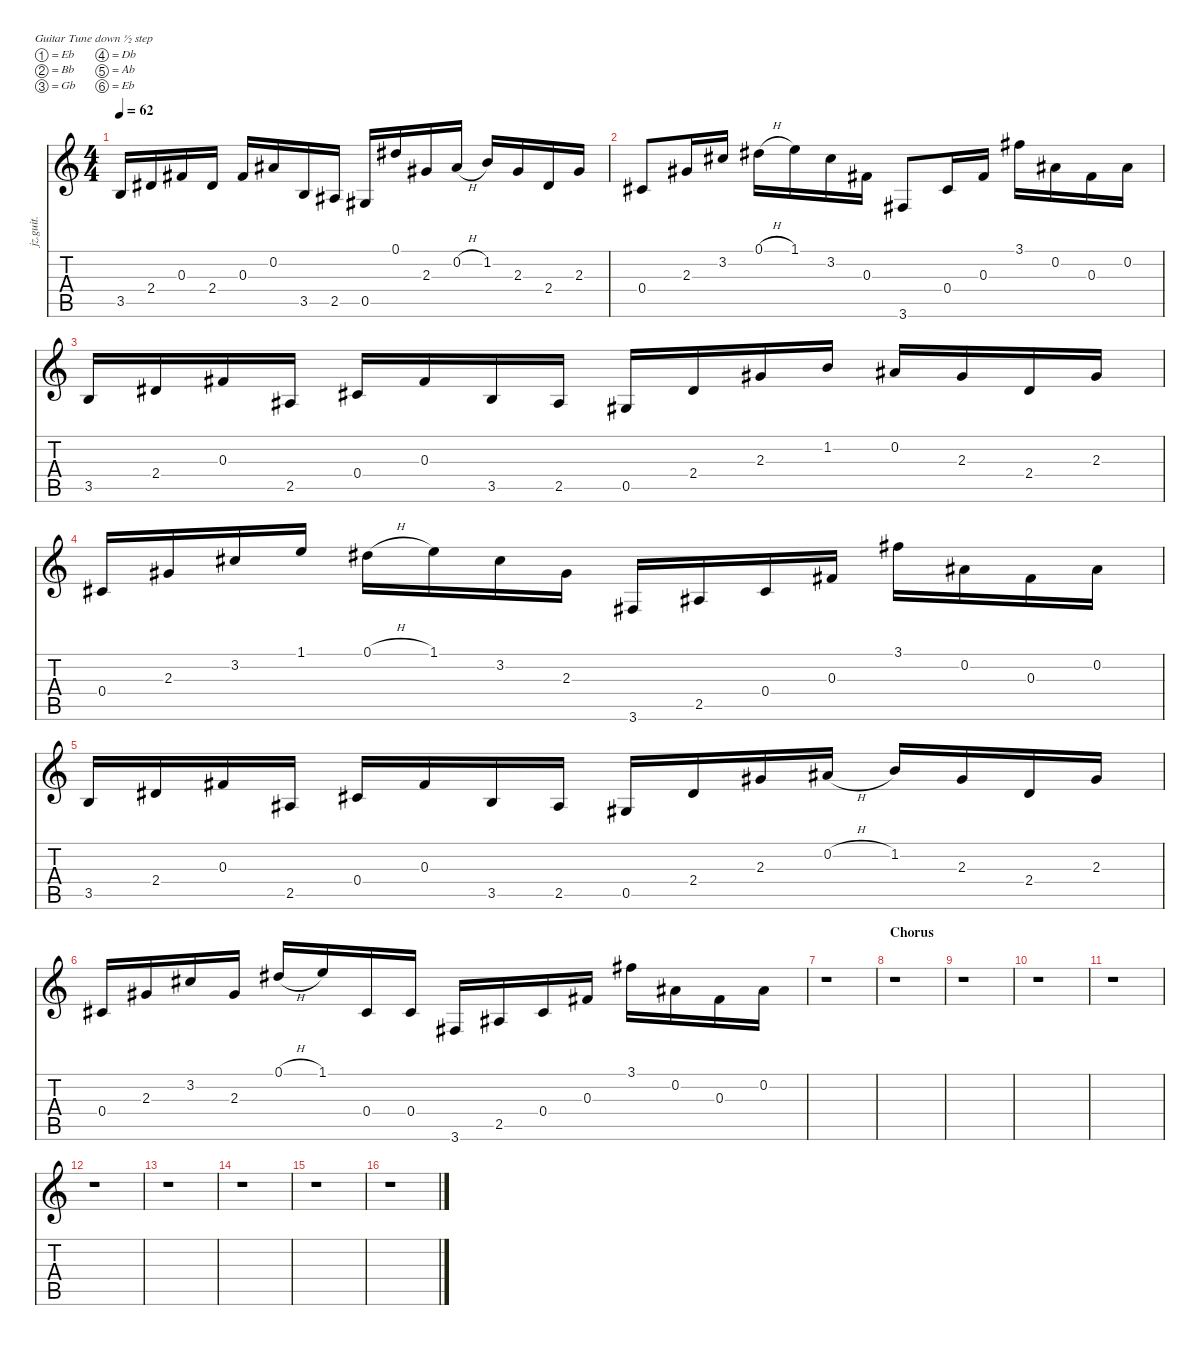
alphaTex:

\defaultSystemsLayout 4
\hideDynamics
\bracketExtendMode nobrackets
\otherSystemsTrackNameOrientation horizontal
\track ("Guitar 4" "jz.guit.") {instrument electricguitarjazz}
\staff {score tabs}
\tuning (Eb4 Bb3 Gb3 Db3 Ab2 Eb2)
\ts (4 4)
\tempo 62
\clef g2
\ks c
3.5.16{dy mf} 2.4{acc #}.16 0.3{acc #}.16 2.4{acc #}.16 0.3{acc #}.16 0.2{acc #}.16 3.5.16 2.5{acc #}.16 0.5{acc #}.16 0.1{acc #}.16 2.3{acc #}.16 0.2{h acc #}.16 1.2.16 2.3{acc #}.16 2.4{acc #}.16 2.3{acc #}.16 |
0.4{acc #}.8 2.3{acc #}.16 3.2{acc #}.16 0.1{h acc #}.16 1.1.16 3.2{acc #}.16 0.3{acc #}.16 3.6{acc #}.8 0.4{acc #}.16 0.3{acc #}.16 3.1{acc #}.16 0.2{acc #}.16 0.3{acc #}.16 0.2{acc #}.16 |
3.5.16 2.4{acc #}.16 0.3{acc #}.16 2.5{acc #}.16 0.4{acc #}.16 0.3{acc #}.16 3.5.16 2.5{acc #}.16 0.5{acc #}.16 2.4{acc #}.16 2.3{acc #}.16 1.2.16 0.2{acc #}.16 2.3{acc #}.16 2.4{acc #}.16 2.3{acc #}.16 |
0.4{acc #}.16 2.3{acc #}.16 3.2{acc #}.16 1.1.16 0.1{h acc #}.16 1.1.16 3.2{acc #}.16 2.3{acc #}.16 3.6{acc #}.16 2.5{acc #}.16 0.4{acc #}.16 0.3{acc #}.16 3.1{acc #}.16 0.2{acc #}.16 0.3{acc #}.16 0.2{acc #}.16 |
3.5.16 2.4{acc #}.16 0.3{acc #}.16 2.5{acc #}.16 0.4{acc #}.16 0.3{acc #}.16 3.5.16 2.5{acc #}.16 0.5{acc #}.16 2.4{acc #}.16 2.3{acc #}.16 0.2{h acc #}.16 1.2.16 2.3{acc #}.16 2.4{acc #}.16 2.3{acc #}.16 |
0.4{acc #}.16 2.3{acc #}.16 3.2{acc #}.16 2.3{acc #}.16 0.1{h acc #}.16 1.1.16 0.4{acc #}.16 0.4{acc #}.16 3.6{acc #}.16 2.5{acc #}.16 0.4{acc #}.16 0.3{acc #}.16 3.1{acc #}.16 0.2{acc #}.16 0.3{acc #}.16 0.2{acc #}.16 |
r.1 |
\section ("" "Chorus")
r.1 |
r.1 |
r.1 |
r.1 |
r.1 |
r.1 |
r.1 |
r.1 |
r.1
